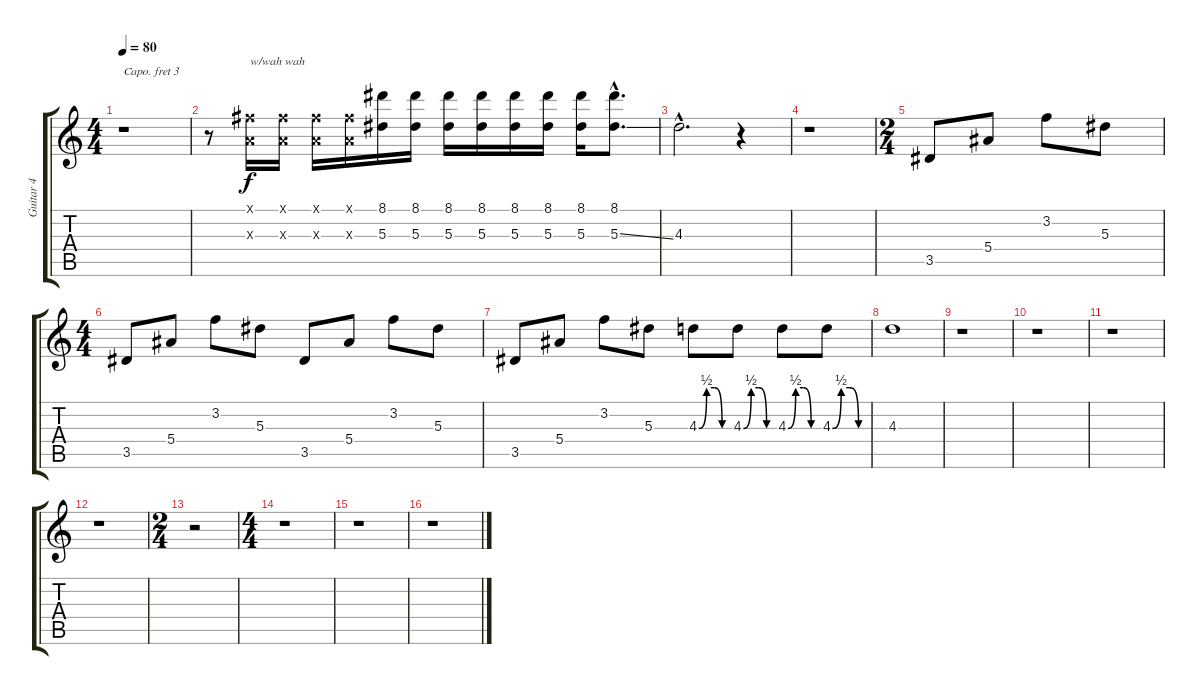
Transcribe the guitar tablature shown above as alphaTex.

\track ("Guitar 4" "Guitar 4") {instrument overdrivenguitar}
\staff {score tabs}
\capo 3
\tuning (E4 B3 G3 D3 A2 D2) {hide}
\ts (4 4)
\tempo 80
\clef g2
\ks c
r.1{dy f} |
r.8 (-1.1{x} -1.3{x}).16{txt "w/wah wah"} (-1.1{x} -1.3{x}).16 (-1.1{x} -1.3{x}).16 (-1.1{x} -1.3{x}).16 (8.1 5.3).16 (8.1 5.3).16 (8.1 5.3).16 (8.1 5.3).16 (8.1 5.3).16 (8.1 5.3).16 (8.1 5.3).16 (8.1{hac} 5.3{ss hac}).8{d} |
4.3{hac}.2{d} r.4 |
r.1 |
\ts (2 4)
3.5.8 5.4.8 3.2.8 5.3.8 |
\ts (4 4)
3.5.8 5.4.8 3.2.8 5.3.8 3.5.8 5.4.8 3.2.8 5.3.8 |
3.5.8 5.4.8 3.2.8 5.3.8 4.3{be (custom 0 0 15 2 30 2 45 0 60 0)}.8 4.3{be (custom 0 0 15 2 30 2 45 0 60 0)}.8 4.3{be (custom 0 0 15 2 30 2 45 0 60 0)}.8 4.3{be (custom 0 0 15 2 30 2 45 0 60 0)}.8 |
4.3.1 |
r.1 |
r.1 |
r.1 |
r.1 |
\ts (2 4)
r.2 |
\ts (4 4)
r.1 |
r.1 |
r.1
